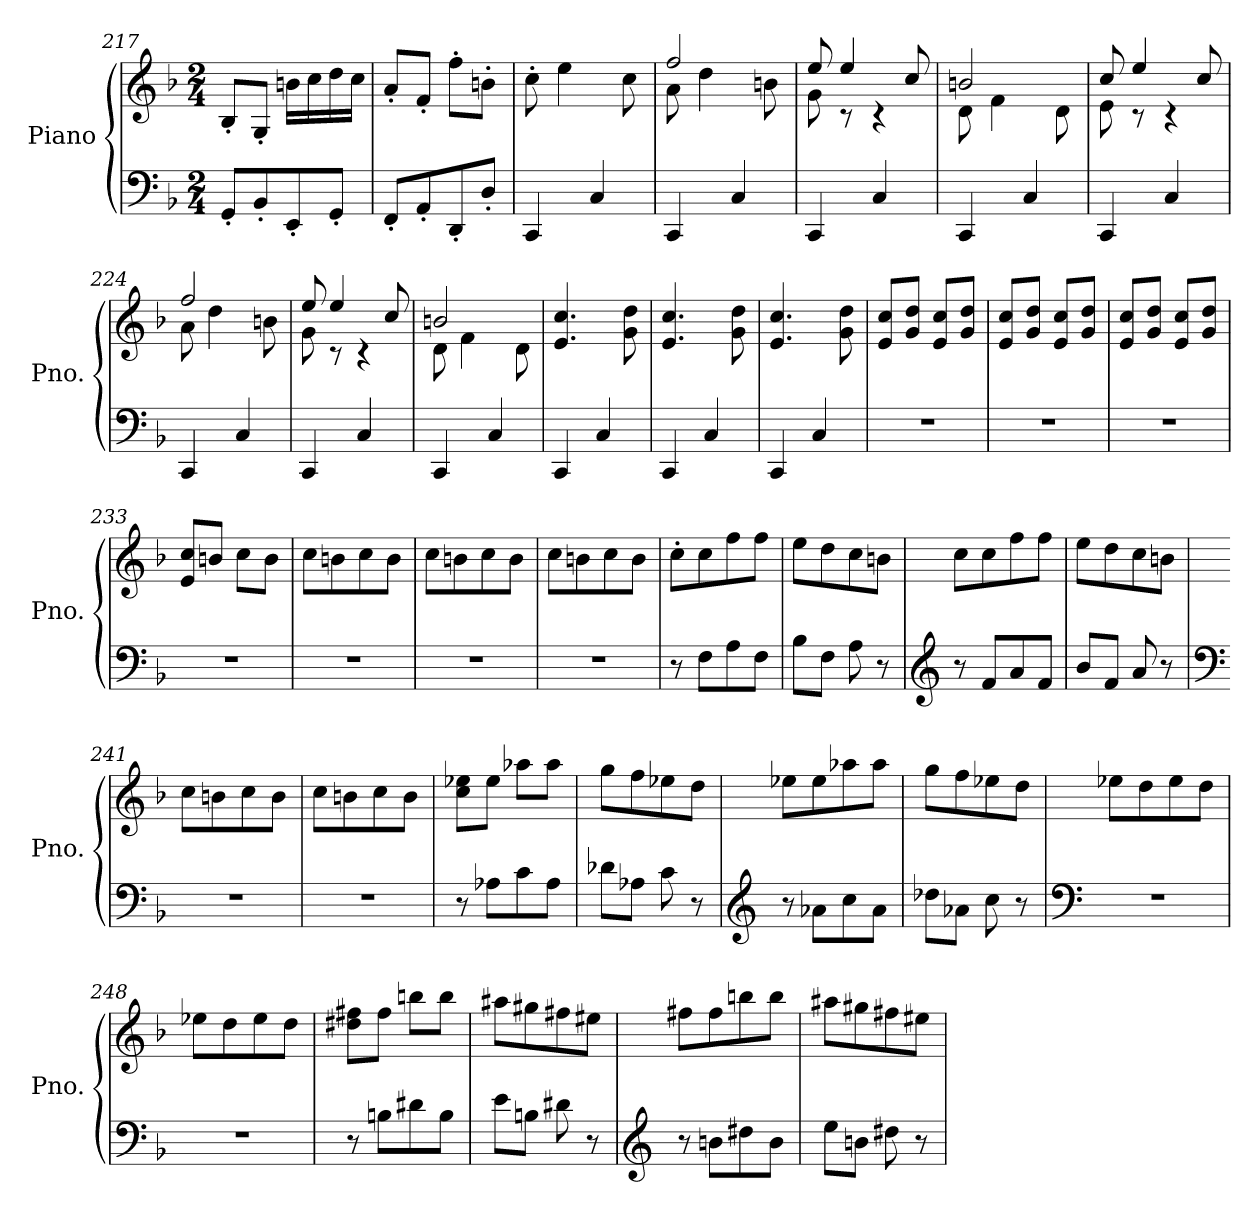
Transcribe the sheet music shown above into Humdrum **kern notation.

**kern	**kern
*part1	*part1
*staff2	*staff1
*I"Piano	*
*I'Pno.	*
*clefF4	*clefG2
*k[b-]	*k[b-]
*M2/4	*M2/4
=217	=217
8GG'/L	8B-'/L
8BB-'/	8G'/J
8EE'/	16bn\LL
.	16cc\
8GG'/J	16dd\
.	16cc\JJ
=218	=218
8FF'/L	8a'/L
8AA'/	8f'/J
8DD'/	8ff'\L
8D'/J	8bn'\J
=219	=219
4CC/	8cc'\
.	4ee\
4C/	.
.	8cc\
=220	=220
*	*^
4CC/	2ff/	8a\
.	.	4dd\
4C/	.	.
.	.	8bn\
=221	=221	=221
4CC/	8ee/	8g\
.	4ee/	8r
4C/	.	4r
.	8cc/	.
=222	=222	=222
4CC/	2bn/	8d\
.	.	4f\
4C/	.	.
.	.	8d\
=223	=223	=223
4CC/	8cc/	8e\
.	4ee/	8r
4C/	.	4r
.	8cc/	.
=224	=224	=224
4CC/	2ff/	8a\
.	.	4dd\
4C/	.	.
.	.	8bn\
!!LO:LB:g=z	!!
=225	=225	=225
4CC/	8ee/	8g\
.	4ee/	8r
4C/	.	4r
.	8cc/	.
=226	=226	=226
4CC/	2bn/	8d\
.	.	4f\
4C/	.	.
.	.	8d\
*	*v	*v
=227	=227
4CC/	4.e/ 4.cc/
4C/	.
.	8g\ 8dd\
=228	=228
4CC/	4.e/ 4.cc/
4C/	.
.	8g\ 8dd\
=229	=229
4CC/	4.e/ 4.cc/
4C/	.
.	8g\ 8dd\
=230	=230
2r	8e/ 8cc/L
.	8g/ 8dd/J
.	8e/ 8cc/L
.	8g/ 8dd/J
=231	=231
2r	8e/ 8cc/L
.	8g/ 8dd/J
.	8e/ 8cc/L
.	8g/ 8dd/J
=232	=232
2r	8e/ 8cc/L
.	8g/ 8dd/J
.	8e/ 8cc/L
.	8g/ 8dd/J
=233	=233
2r	8e/ 8cc/L
.	8bn/J
.	8cc\L
.	8b\J
=234	=234
2r	8cc\L
.	8bn\
.	8cc\
.	8b\J
!!LO:LB:g=z
=235	=235
2r	8cc\L
.	8bn\
.	8cc\
.	8b\J
=236	=236
2r	8cc\L
.	8bn\
.	8cc\
.	8b\J
=237	=237
8r	8cc'\L
8F\L	8cc\
8A\	8ff\
8F\J	8ff\J
=238	=238
8B-\L	8ee\L
8F\J	8dd\
8A\	8cc\
8r	8bn\J
=239	=239
*clefG2	*
8r	8cc\L
8f/L	8cc\
8a/	8ff\
8f/J	8ff\J
=240	=240
8b-/L	8ee\L
8f/J	8dd\
8a/	8cc\
8r	8bn\J
=241	=241
*clefF4	*
2r	8cc\L
.	8bn\
.	8cc\
.	8b\J
=242	=242
2r	8cc\L
.	8bn\
.	8cc\
.	8b\J
=243	=243
8r	8cc\ 8ee-X\L
8A-X\L	8ee-\J
8c\	8aa-X\L
8A-\J	8aa-\J
!!LO:LB:g=z
=244	=244
8d-X\L	8gg\L
8A-X\J	8ff\
8c\	8ee-X\
8r	8dd\J
=245	=245
*clefG2	*
8r	8ee-X\L
8a-X\L	8ee-\
8cc\	8aa-X\
8a-\J	8aa-\J
=246	=246
8dd-X\L	8gg\L
8a-X\J	8ff\
8cc\	8ee-X\
8r	8dd\J
=247	=247
*clefF4	*
2r	8ee-X\L
.	8dd\
.	8ee-\
.	8dd\J
=248	=248
2r	8ee-X\L
.	8dd\
.	8ee-\
.	8dd\J
=249	=249
8r	8dd#X\ 8ff#X\L
8Bn\L	8ff#\J
8d#X\	8bbn\L
8B\J	8bb\J
=250	=250
8e\L	8aa#X\L
8Bn\J	8gg#X\
8d#X\	8ff#X\
8r	8ee#X\J
!!LO:LB:g=z
=251	=251
*clefG2	*
8r	8ff#X\L
8bn\L	8ff#\
8dd#X\	8bbn\
8b\J	8bb\J
=252	=252
8ee\L	8aa#X\L
8bn\J	8gg#X\
8dd#X\	8ff#X\
8r	8ee#X\J
=	=
*-	*-
